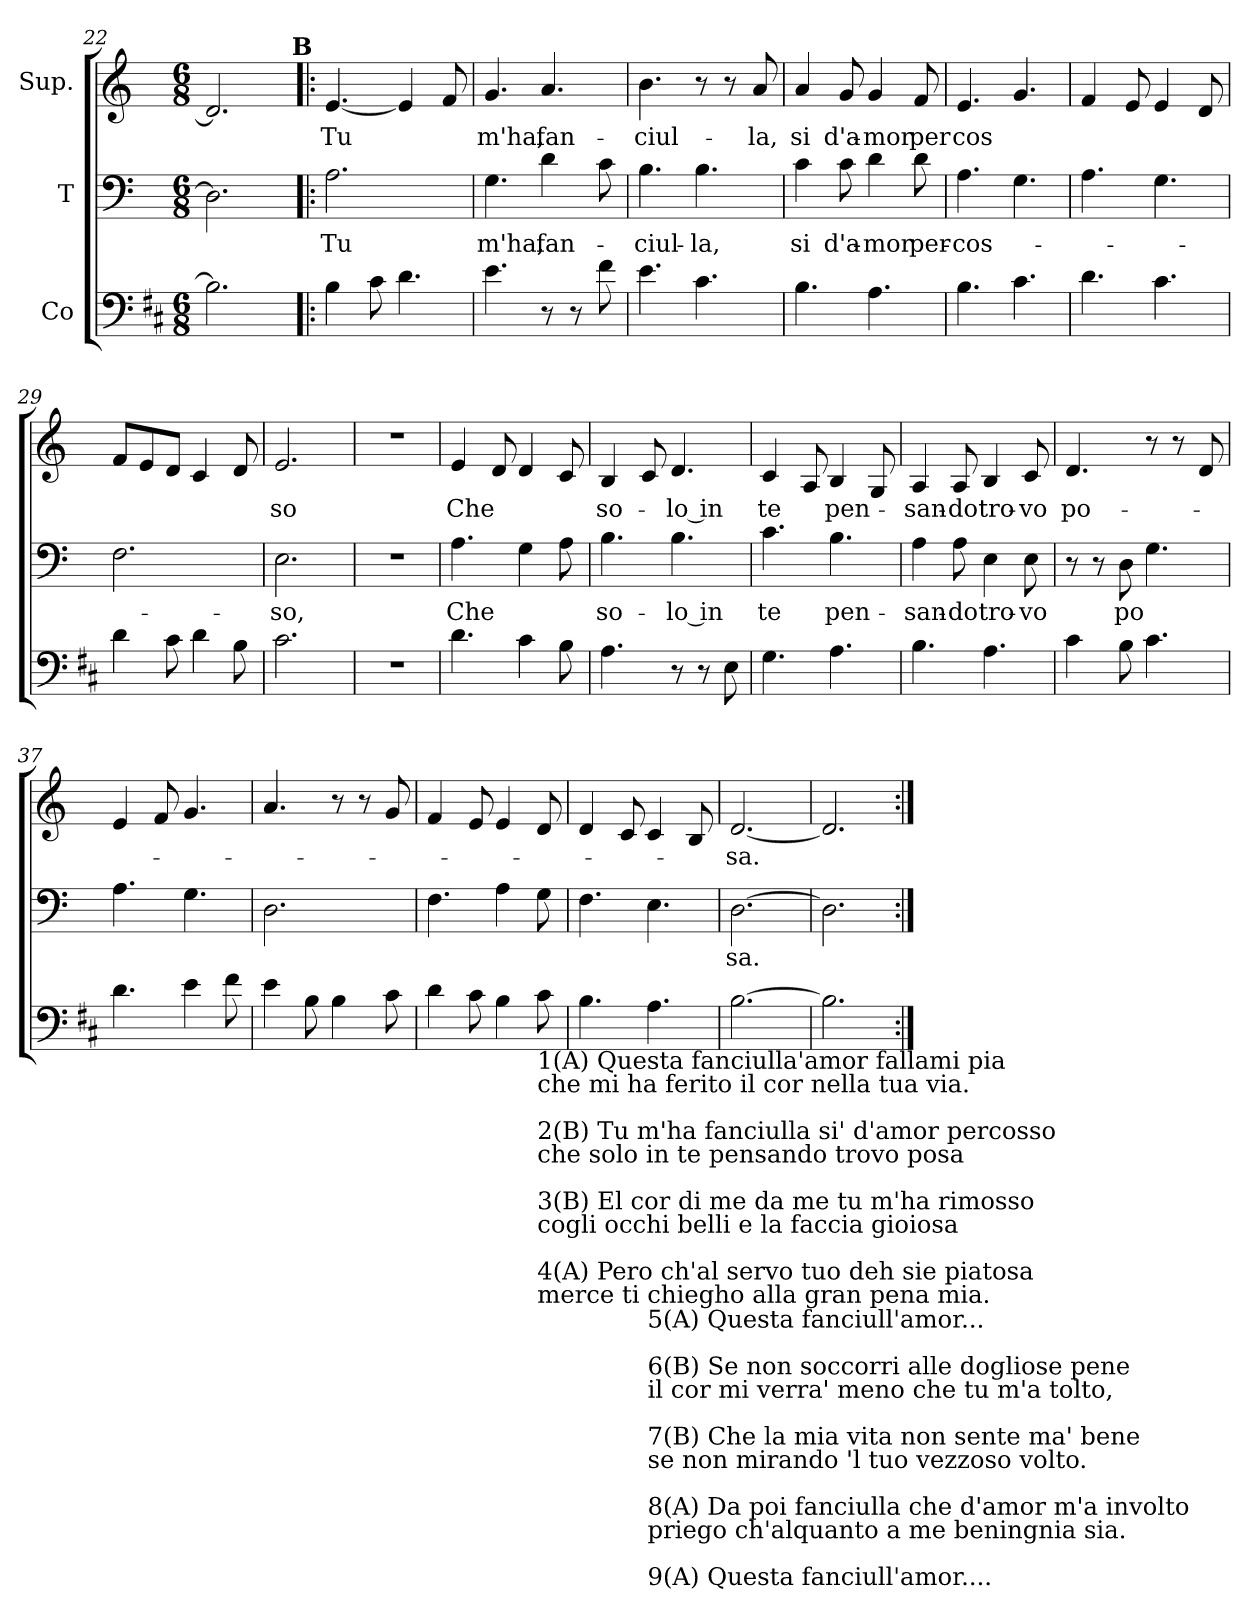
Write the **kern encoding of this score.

**kern	**kern	**text	**kern	**text
*part3	*part2	*part2	*part1	*part1
*staff3	*staff2	*staff2	*staff1	*staff1
*I"Co	*I"T	*	*I"Sup.	*
*clefF4	*clefF4	*	*clefG2	*
*ITrd1c2	*	*	*	*
*k[]	*k[]	*	*k[]	*
*C:	*C:	*	*C:	*
*M6/8	*M6/8	*	*M6/8	*
=22	=22	=22	=22	=22
2.A]	2.D]	.	2.d]	.
!	!	!	!LO:TX:a:B:t=B	!
=23!|:	=23!|:	=23!|:	=23!|:	=23!|:
!	!	!LO:LY:b	!	!LO:LY:b
4A	2.A	Tu	[4.e	Tu
8B	.	.	.	.
4.c	.	.	4e]	.
.	.	.	8f	.
=24	=24	=24	=24	=24
!	!	!LO:LY:b	!	!LO:LY:b
4.d	4.G	m'ha,	4.g	m'ha,
!	!	!LO:LY:b	!	!LO:LY:b
8r	4d	fan-	4.a	fan-
8r	.	.	.	.
8e	8c	.	.	.
=25	=25	=25	=25	=25
!	!	!LO:LY:b	!	!LO:LY:b
4.d	4.B	-ciul-	4.b	-ciul-
!	!	!LO:LY:b	!	!
4.B	4.B	-la,	8r	.
.	.	.	8r	.
!	!	!	!	!LO:LY:b
.	.	.	8a	-la,
!!LO:LB:g=z
=26	=26	=26	=26	=26
!	!	!LO:LY:b	!	!LO:LY:b
4.A	4c	si	4a	si
!	!	!LO:LY:b	!	!LO:LY:b
.	8c	d'a-	8g	d'a-
!	!	!LO:LY:b	!	!LO:LY:b
4.G	4d	-mor	4g	-mor
!	!	!LO:LY:b	!	!LO:LY:b
.	8d	per-	8f	per
=27	=27	=27	=27	=27
!	!	!LO:LY:b	!	!LO:LY:b
4.A	4.A	-cos-	4.e	cos
4.B	4.G	.	4.g	.
=28	=28	=28	=28	=28
4.c	4.A	.	4f	.
.	.	.	8e	.
4.B	4.G	.	4e	.
.	.	.	8d	.
=29	=29	=29	=29	=29
4c	2.F	.	8f/L	.
.	.	.	8e/	.
8B	.	.	8d/J	.
4c	.	.	4c	.
8A	.	.	8d	.
=30	=30	=30	=30	=30
!	!	!LO:LY:b	!	!LO:LY:b
2.B	2.E	-so,	2.e	so
=31	=31	=31	=31	=31
!LO:N:vis=1	!LO:N:vis=1	!	!LO:N:vis=1	!
2.r	2.r	.	2.r	.
=32	=32	=32	=32	=32
!	!	!LO:LY:b	!	!LO:LY:b
4.c	4.A	Che	4e	Che
.	.	.	8d	.
4B	4G	.	4d	.
8A	8A	.	8c	.
!!LO:LB:g=z
=33	=33	=33	=33	=33
!	!	!LO:LY:b	!	!LO:LY:b
4.G	4.B	so-	4B	so-
.	.	.	8c	.
!	!	!LO:LY:b	!	!LO:LY:b
8r	4.B	-lo in	4.d	-lo in
8r	.	.	.	.
8D	.	.	.	.
=34	=34	=34	=34	=34
!	!	!LO:LY:b	!	!LO:LY:b
4.F	4.c	te	4c	te
.	.	.	8A	.
!	!	!LO:LY:b	!	!LO:LY:b
4.G	4.B	pen-	4B	pen-
.	.	.	8G	.
=35	=35	=35	=35	=35
!	!	!LO:LY:b	!	!LO:LY:b
4.A	4A	-san-	4A	-san-
!	!	!LO:LY:b	!	!LO:LY:b
.	8A	-do	8A	-do
!	!	!LO:LY:b	!	!LO:LY:b
4.G	4E	tro-	4B	tro-
!	!	!LO:LY:b	!	!LO:LY:b
.	8E	-vo	8c	-vo
=36	=36	=36	=36	=36
!	!	!	!	!LO:LY:b
4B	8r	.	4.d	po-
.	8r	.	.	.
!	!	!LO:LY:b	!	!
8A	8D	po	.	.
4.B	4.G	.	8r	.
.	.	.	8r	.
.	.	.	8d	.
=37	=37	=37	=37	=37
4.c	4.A	.	4e	.
.	.	.	8f	.
4d	4.G	.	4.g	.
8e	.	.	.	.
=38	=38	=38	=38	=38
4d	2.D	.	4.a	.
8A	.	.	.	.
4A	.	.	8r	.
.	.	.	8r	.
8B	.	.	8g	.
!!LO:LB:g=z
=39	=39	=39	=39	=39
4c	4.F	.	4f	.
8B	.	.	8e	.
4A	4A	.	4e	.
!LO:TX:b:t=1(A) Questa fanciulla'amor fallami pia\nche mi ha ferito il cor nella tua via.  \n\n2(B) Tu m'ha fanciulla si' d'amor percosso\nche solo in te pensando trovo posa\n\n3(B) El cor di me da me tu m'ha rimosso\ncogli occhi belli e la faccia gioiosa\n\n4(A) Pero ch'al servo tuo deh sie piatosa\nmerce ti chiegho alla gran pena mia.	!	!	!	!
8B	8G	.	8d	.
=40	=40	=40	=40	=40
4.A	4.F	.	4d	.
.	.	.	8c	.
!LO:TX:b:t=5(A) Questa fanciull'amor...  \n\n6(B) Se non soccorri alle dogliose pene\nil cor mi verra' meno che tu m'a tolto,\n\n7(B) Che la mia vita non sente ma' bene\nse non mirando 'l tuo vezzoso volto.\n\n8(A) Da poi fanciulla che d'amor m'a involto\npriego ch'alquanto a me beningnia sia.\n\n9(A) Questa fanciull'amor....	!	!	!	!
4.G	4.E	.	4c	.
.	.	.	8B	.
=41	=41	=41	=41	=41
!	!	!LO:LY:b	!	!LO:LY:b
[2.A	[2.D	sa.	[2.d	-sa.
=42	=42	=42	=42	=42
2.A]	2.D]	.	2.d]	.
=:|!	=:|!	=:|!	=:|!	=:|!
*-	*-	*-	*-	*-
